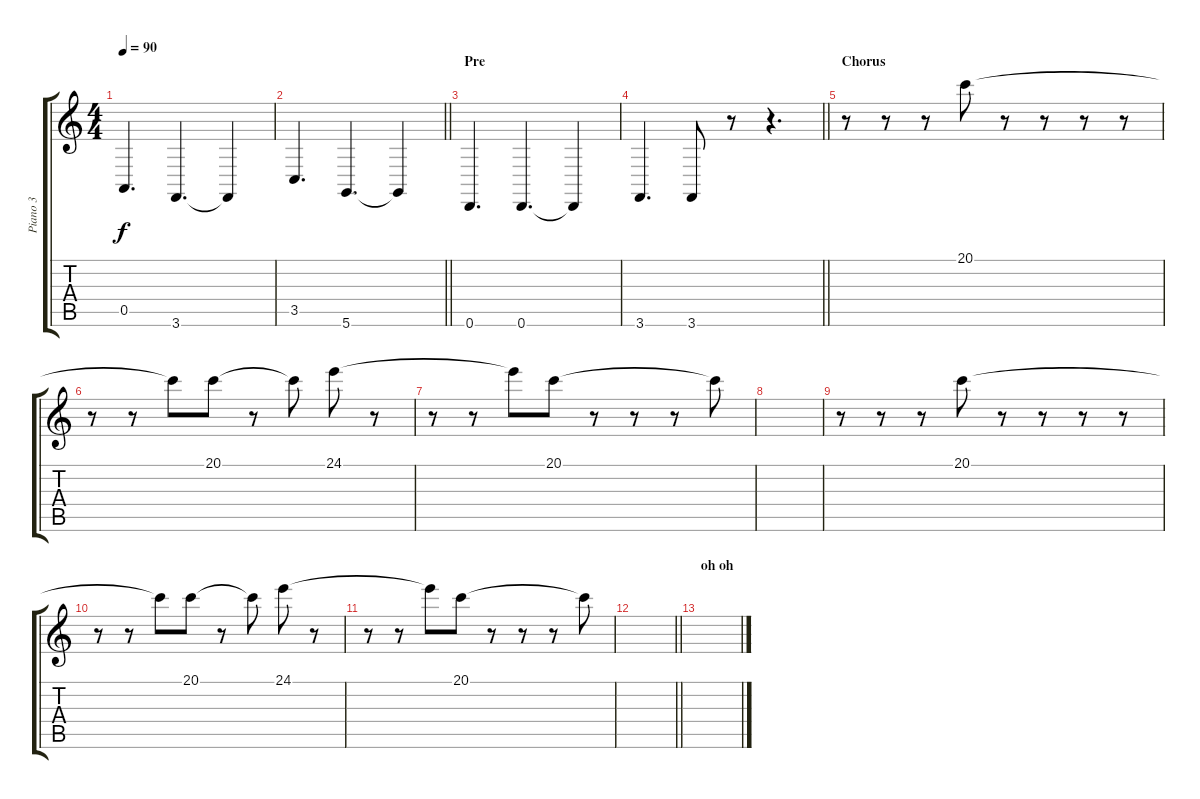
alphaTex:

\track ("Piano 3" "Piano 3") {instrument acousticgrandpiano}
\staff {score tabs}
\tuning (E4 B3 G3 D3 A2 D2) {hide}
\ts (4 4)
\tempo 90
\clef g2
\ks c
0.5.4{d dy f} 3.6.4{d} 3.6{t}.4 |
\barLineRight lightlight
3.5.4{d} 5.6.4{d} 5.6{t}.4 |
\section ("" "Pre")
0.6.4{d} 0.6.4{d} 0.6{t}.4 |
\barLineRight lightlight
3.6.4{d} 3.6.8 r.8 r.4{d} |
\section ("" "Chorus")
r.8{volume 15} r.8 r.8 20.1.8 r.8 r.8 r.8 r.8 |
r.8 r.8 20.1{t}.8 20.1.8 r.8 20.1{t}.8 24.1.8 r.8 |
r.8 r.8 24.1{t}.8 20.1.8 r.8 r.8 r.8 20.1{t}.8 |
|
r.8 r.8 r.8 20.1.8 r.8 r.8 r.8 r.8 |
r.8 r.8 20.1{t}.8 20.1.8 r.8 20.1{t}.8 24.1.8 r.8 |
r.8 r.8 24.1{t}.8 20.1.8 r.8 r.8 r.8 20.1{t}.8 |
\barLineRight lightlight
|
\section ("" "oh oh")
